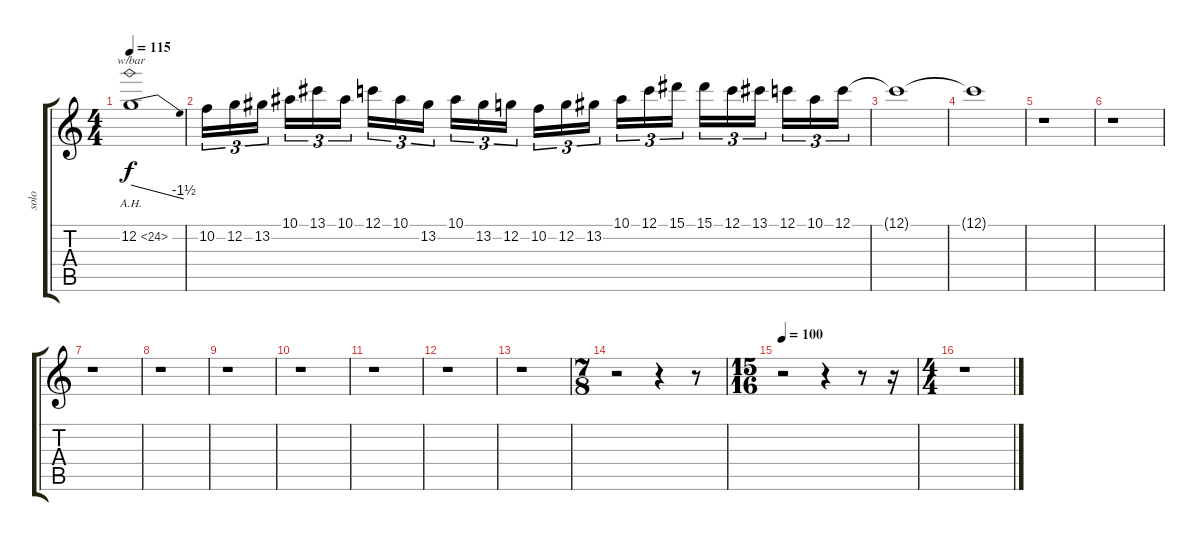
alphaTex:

\track ("solo" "solo") {instrument distortionguitar}
\staff {score tabs}
\tuning (C4 G3 Eb3 Bb2 F2 C2) {hide}
\ts (4 4)
\tempo 115
\clef g2
\ks c
12.2{ah 12}.1{tbe (dive default 0 0 60 -6) dy f} |
10.2.16{tu (3 2)} 12.2.16{tu (3 2)} 13.2.16{tu (3 2)} 10.1.16{tu (3 2)} 13.1.16{tu (3 2)} 10.1.16{tu (3 2)} 12.1.16{tu (3 2)} 10.1.16{tu (3 2)} 13.2.16{tu (3 2)} 10.1.16{tu (3 2)} 13.2.16{tu (3 2)} 12.2.16{tu (3 2)} 10.2.16{tu (3 2)} 12.2.16{tu (3 2)} 13.2.16{tu (3 2)} 10.1.16{tu (3 2)} 12.1.16{tu (3 2)} 15.1.16{tu (3 2)} 15.1.16{tu (3 2)} 12.1.16{tu (3 2)} 13.1.16{tu (3 2)} 12.1.16{tu (3 2)} 10.1.16{tu (3 2)} 12.1.16{tu (3 2) volume 0} |
12.1{t}.1 |
12.1{t}.1 |
r.1 |
r.1 |
r.1 |
r.1 |
r.1 |
r.1 |
r.1 |
r.1 |
r.1 |
\ts (7 8)
r.2 r.4 r.8 |
\ts (15 16)
\tempo 100
r.2 r.4 r.8 r.16 |
\ts (4 4)
r.1
